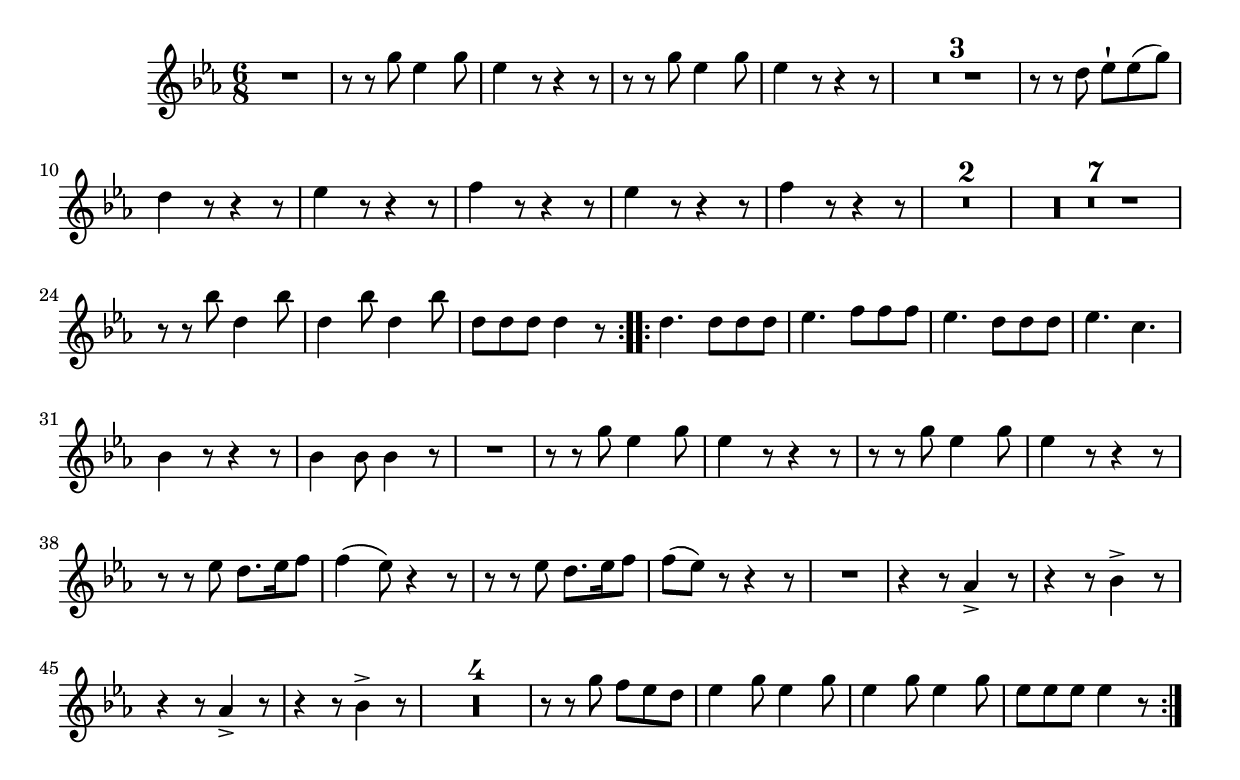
\version "2.10.25"      %Gossec - Symphonie si b�mol
                        %Hautbois2 - 2e mvt  (ou fl�te2)
\relative c''{
\clef treble
\key ees \major
\time 6/8




R2.
r8 r g' ees4 g8
ees4 r8 r4 r8
r r g ees4 g8
ees4 r8 r4 r8
\set Score.skipBars = ##t R2. * 3
%
%
r8 r d ees-| ees( g)
d4 r8 r4 r8
ees4 r8 r4 r8
f4 r8 r4 r8
ees4 r8 r4 r8
f4 r8 r4 r8
\set Score.skipBars = ##t R2. * 2
%
\set Score.skipBars = ##t R2. * 7
%
%
%
%
%
%
r8 r bes d,4 bes'8
d,4 bes'8 d,4 bes'8
d, d d d4 r8 \bar ":|:"
d4. d8 d d
ees4. f8 f f
ees4. d8 d d
ees4. c
bes4 r8 r4 r8
bes4 bes8 bes4 r8
R2.
r8 r g' ees4 g8
ees4 r8 r4 r8
r r g ees4 g8
ees4 r8 r4 r8 
r r ees d8. ees16 f8
f4( ees8) r4 r8
r r ees  d8. ees16 f8
f( ees) r r4 r8
R2.
r4 r8 aes,4-> r8
r4 r8 bes4-> r8
r4 r8 aes4-> r8
r4 r8 bes4-> r8
\set Score.skipBars = ##t R2. * 4
%
%
%
r8 r g' f ees d
ees4 g8 ees4 g8
ees4 g8 ees4 g8
ees ees ees ees4 r8 \bar ":|" 
}
